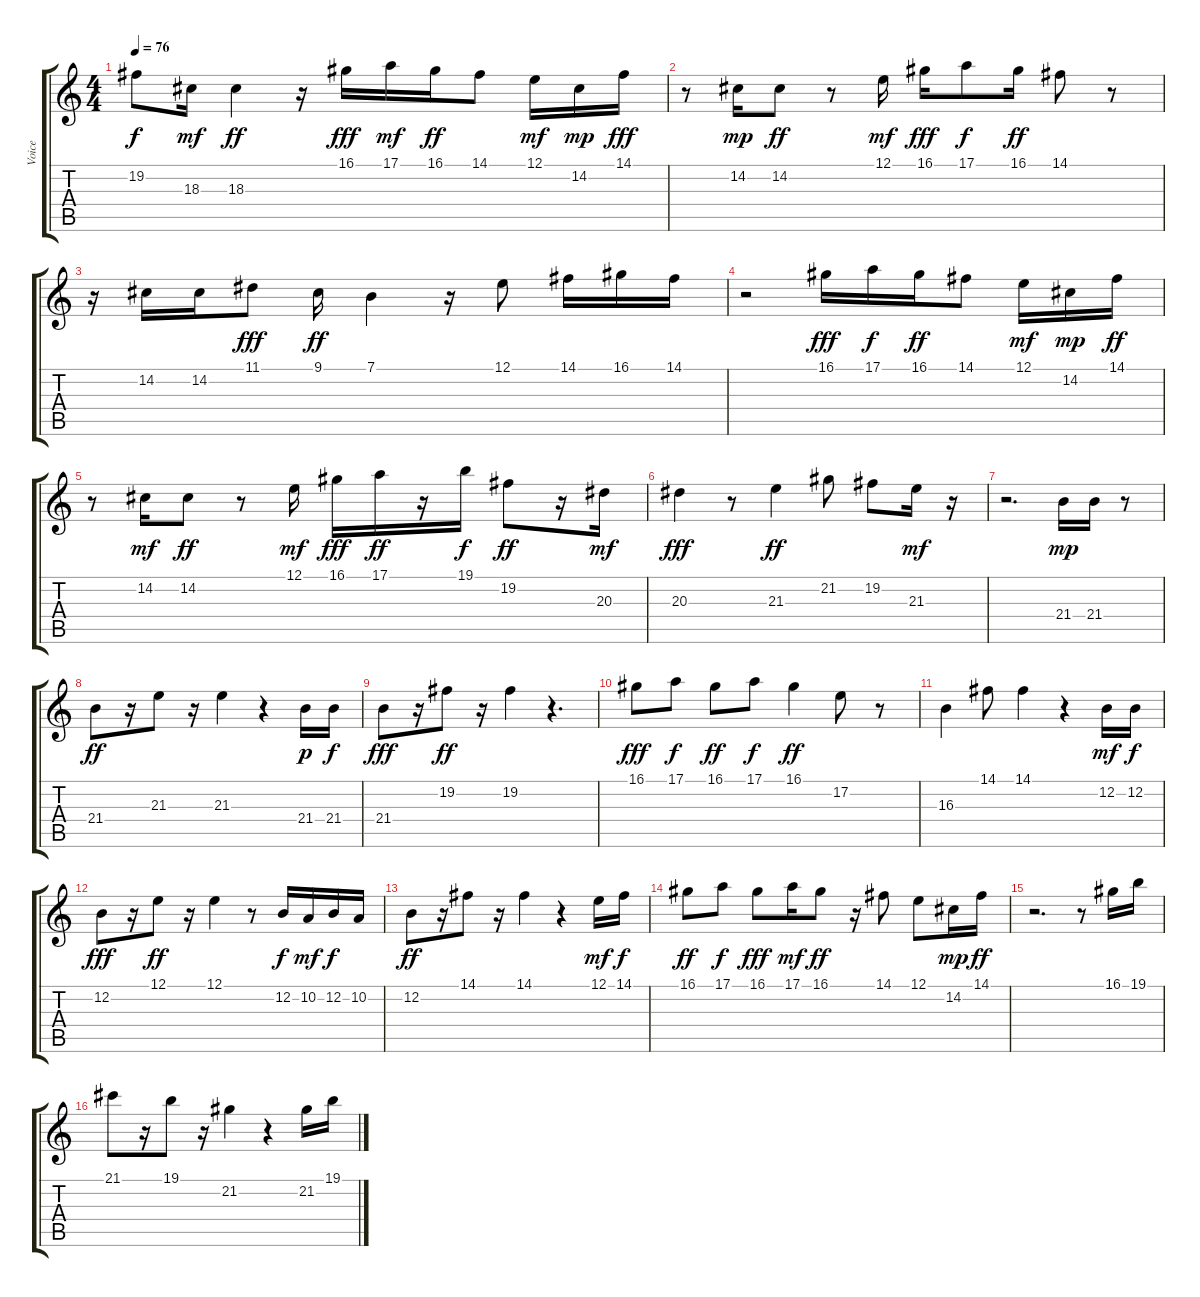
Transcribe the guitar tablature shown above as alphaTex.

\track ("Voice" "Voice") {instrument sopranosax}
\staff {score tabs}
\tuning (E4 B3 G3 D3 A2 E2) {hide}
\ts (4 4)
\tempo 76
\clef g2
\ks c
19.2{t}.8{dy f} 18.3.16{dy mf} 18.3.4{dy ff} r.16 16.1.16{dy fff} 17.1.16{dy mf} 16.1.16{dy ff} 14.1.8 12.1.16{dy mf} 14.2.16{dy mp} 14.1.16{dy fff} |
r.8 14.2.16{dy mp} 14.2.8{dy ff} r.8 12.1.16{dy mf} 16.1.16{dy fff} 17.1.8{dy f} 16.1.16{dy ff} 14.1.8 r.8 |
r.16 14.2.16 14.2.16 11.1.8{dy fff} 9.1.16{dy ff} 7.1.4 r.16 12.1.8 14.1.16 16.1.16 14.1.16 |
r.2 16.1.16{dy fff} 17.1.16{dy f} 16.1.16{dy ff} 14.1.8 12.1.16{dy mf} 14.2.16{dy mp} 14.1.16{dy ff} |
r.8 14.2.16{dy mf} 14.2.8{dy ff} r.8 12.1.16{dy mf} 16.1.16{dy fff} 17.1.16{dy ff} r.16 19.1.16{dy f} 19.2.8{dy ff} r.16 20.3.16{dy mf} |
20.3.4{dy fff} r.8 21.3.4{dy ff} 21.2.8 19.2.8 21.3.16{dy mf} r.16 |
r.2{d} 21.4.16{dy mp} 21.4.16 r.8 |
21.4.8{dy ff} r.16 21.3.8 r.16 21.3.4 r.4 21.4.16{dy p} 21.4.16{dy f} |
21.4.8{dy fff} r.16 19.2.8{dy ff} r.16 19.2.4 r.4{d} |
16.1.8{dy fff} 17.1.8{dy f} 16.1.8{dy ff} 17.1.8{dy f} 16.1.4{dy ff} 17.2.8 r.8 |
16.3.4 14.1.8 14.1.4 r.4 12.2.16{dy mf} 12.2.16{dy f} |
12.2.8{dy fff} r.16 12.1.8{dy ff} r.16 12.1.4 r.8 12.2.16{dy f} 10.2.16{dy mf} 12.2.16{dy f} 10.2.16 |
12.2.8{dy ff} r.16 14.1.8 r.16 14.1.4 r.4 12.1.16{dy mf} 14.1.16{dy f} |
16.1.8{dy ff} 17.1.8{dy f} 16.1.8{dy fff} 17.1.16{dy mf} 16.1.8{dy ff} r.16 14.1.8 12.1.8 14.2.16{dy mp} 14.1.16{dy ff} |
r.2{d} r.8 16.1.16 19.1.16 |
21.1.8 r.16 19.1.8 r.16 21.2.4 r.4 21.2.16 19.1.16
